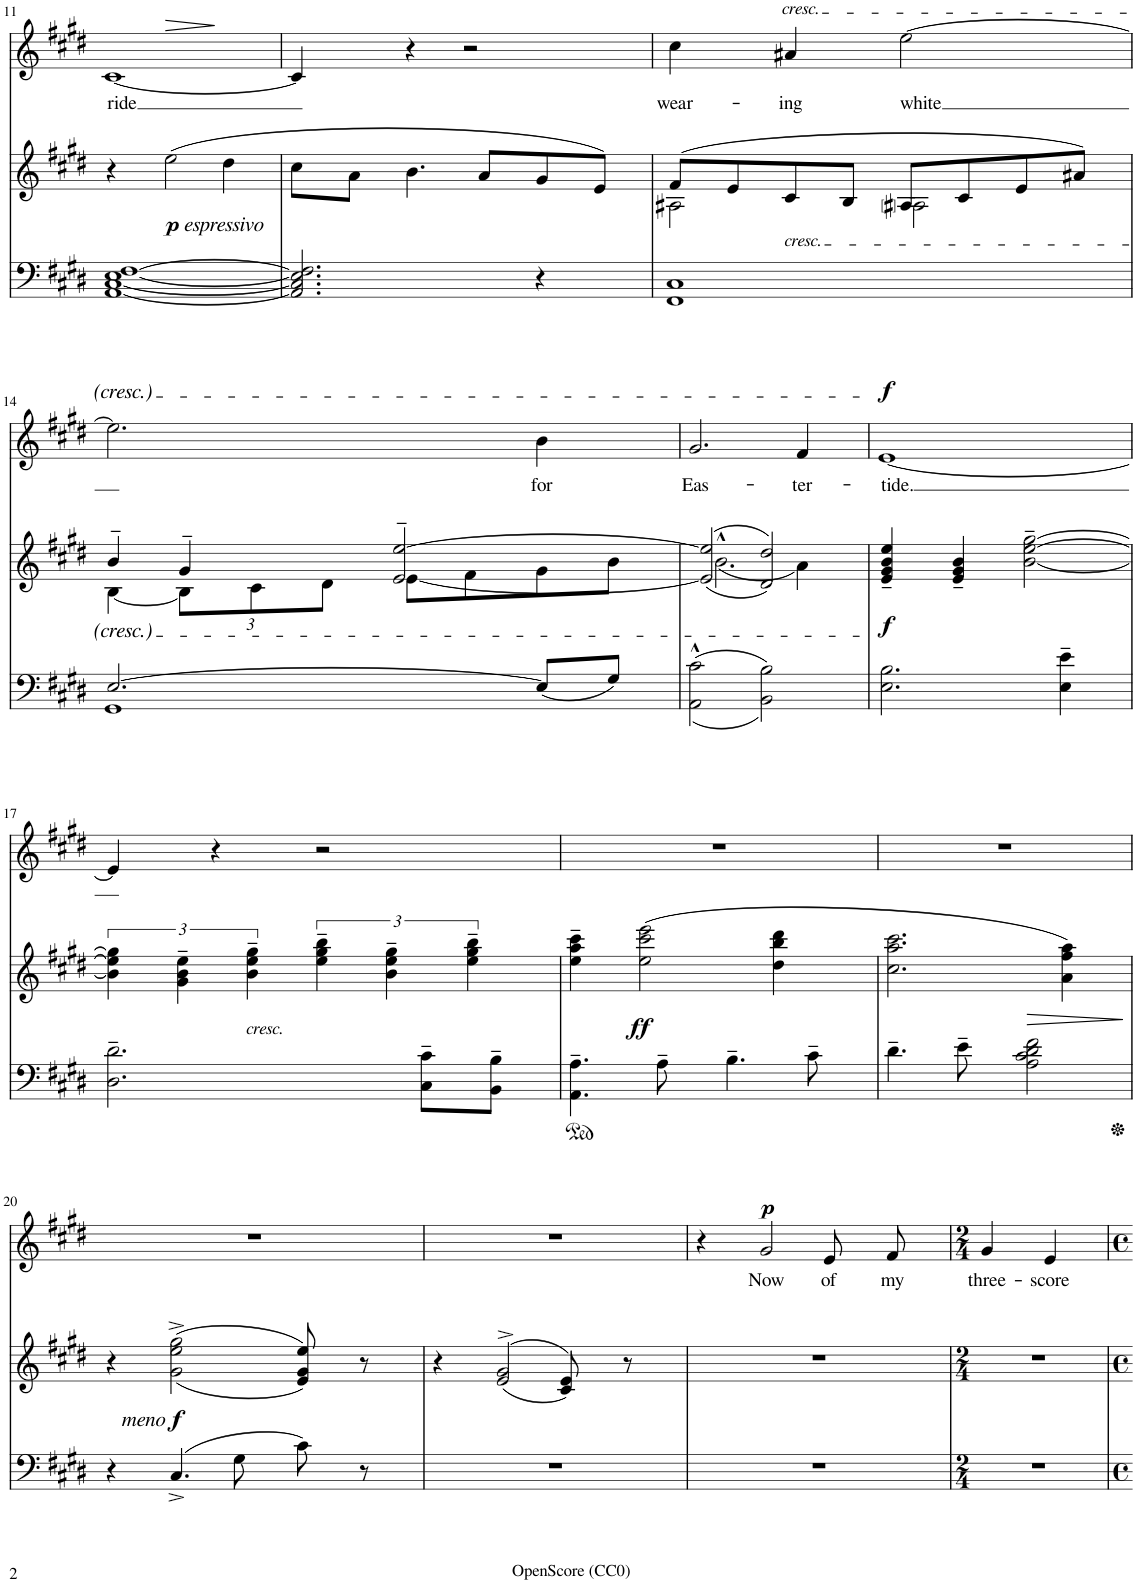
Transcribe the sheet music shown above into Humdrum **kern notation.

**kern	**kern	**dynam	**kern	**text	**dynam
*part2	*part2	*part2	*part1	*part1	*part1
*staff3	*staff2	*staff2/3	*staff1	*staff1	*staff1
*I"Pianoforte	*	*	*I"Voice	*	*
*I'Pno	*	*	*	*	*
!!LO:PB:g=z
*clefF4	*clefG2	*	*clefG2	*	*
*k[f#c#g#d#]	*k[f#c#g#d#]	*	*k[f#c#g#d#]	*	*
*M4/4	*M4/4	*	*M4/4	*	*
*met(c)	*met(c)	*	*met(c)	*	*
=11	=11	=11	=11	=11	=11
!	!	!	!	!LO:LY:b	!
*	*	*	*^	*	*
[1AA [1C# [1E [1F#	4r	.	[1c#	4ryy	ride	.
!	!	!LO:DY:b	!	!	!	!LO:HP:b
!	!	!LO:DY:n=1:b	!	!	!	!
.	(2ee\	p other-dynamics	.	4ryy	.	>
.	.	.	.	4ryy	.	.
.	4dd#\	.	.	4ryy	.	]
*	*	*	*v	*v	*	*
=12	=12	=12	=12	=12	=12
2.AA/] 2.C#/] 2.E/] 2.F#/]	8cc#\L	.	4c#/]	.	.
.	8a\J	.	.	.	.
.	4.b\	.	4r	.	.
.	.	.	2r	.	.
.	8a/L	.	.	.	.
4r	8g#/	.	.	.	.
.	8e/J)	.	.	.	.
=13	=13	=13	=13	=13	=13
*	*^	*	*	*	*
!	!	!	!	!	!LO:LY:b	!
1FF# 1C#	(>8f#/L	2A#X\	.	4cc#\	wear-	.
.	8e/	.	.	.	.	.
!	!	!	!	!LO:TX:a:i:t=cresc.	!	!
!	!LO:TX:b:i:t=cresc.	!	!	!	!	!
!	!	!	!	!	!LO:LY:b	!
.	8c#/	.	.	4a#X/	-ing	.
.	8B/J	.	.	.	.	.
!	!	!	!	!	!LO:LY:b	!
.	8A#j/L	2A#\	.	[2ee\	white	.
.	8c#/	.	.	.	.	.
.	8e/	.	.	.	.	.
.	8a#X/J)	.	.	.	.	.
!!LO:LB:g=z
=14	=14	=14	=14	=14	=14	=14
*^	*	*	*	*	*	*
[2.E/	1GG#	4b~/	[4B\	.	2.ee\]	.	.
*	*	*	*Xbrackettup	*	*	*	*
.	.	4g#~/	12B\L]	.	.	.	.
.	.	.	12c#\	.	.	.	.
.	.	.	12d#\J	.	.	.	.
.	.	[<2e/~ [2ee/~	8e\L	.	.	.	.
.	.	.	8f#\	.	.	.	.
!	!	!	!	!	!	!LO:LY:b	!
8E/L]	.	.	8g#\	.	4b\	for	.
8G#/J	.	.	8b\J	.	.	.	.
*v	*v	*	*	*	*	*	*
=15	=15	=15	=15	=15	=15	=15
!	!	!	!	!	!LO:LY:b	!
2AA\^^ 2c#\^^	(>(<2e/] 2ee/]	(2.b^^\	.	2.g#/	Eas-	.
2BB\ 2B\	2d#/ 2dd#/))	.	.	.	.	.
!	!	!	!	!	!LO:LY:b	!
.	.	4a\)	.	4f#/	-ter-	.
=16	=16	=16	=16	=16	=16	=16
!	!	!	!LO:DY:a=2	!	!LO:LY:b	!LO:DY:a
*	*v	*v	*	*	*	*
2.E\ 2.B\	4e/~ 4g#/~ 4b/~ 4ee/~	f	[1e	-tide.	f
.	4e/~ 4g#/~ 4b/~	.	.	.	.
.	[2b\~ [2ee\~ [2gg#\~	.	.	.	.
4E\~ 4e\~	.	.	.	.	.
!!LO:LB:g=z
=17	=17	=17	=17	=17	=17
*	*brackettup	*	*	*	*
2.D#\~ 2.d#\~	6b\] 6ee\] 6gg#\]	.	4e/]	.	.
.	6g#\~ 6b\~ 6ee\~	.	.	.	.
.	.	.	4r	.	.
!	!LO:TX:b:i:t=cresc.	!	!	!	!
.	6b\~ 6ee\~ 6gg#\~	.	.	.	.
.	6ee\~ 6gg#\~ 6bb\~	.	2r	.	.
.	6b\~ 6ee\~ 6gg#\~	.	.	.	.
8C#\~ 8c#\~L	.	.	.	.	.
.	6ee\~ 6gg#\~ 6bb\~	.	.	.	.
8BB\~ 8B\~J	.	.	.	.	.
=18	=18	=18	=18	=18	=18
4.AA\~ 4.A\~	4ee\~ 4aa\~ 4ccc#\~	.	1r	.	.
!	!	!LO:DY:b	!	!	!
.	(2ee\ 2ccc#\ 2eee\	ff	.	.	.
8A~\	.	.	.	.	.
4.B~\	.	.	.	.	.
.	4dd#\ 4bb\ 4ddd#\	.	.	.	.
8c#~\	.	.	.	.	.
=19	=19	=19	=19	=19	=19
4.d#~\	2.cc#\ 2.aa\ 2.ccc#\	.	1r	.	.
8e~\	.	.	.	.	.
2A\ 2c#\ 2d#\ 2f#\	.	.	.	.	.
.	4a\ 4ff#\ 4aa\)	.	.	.	.
!!LO:LB:g=z
=20	=20	=20	=20	=20	=20
4r	4r	.	1r	.	.
!	!	!LO:DY:b	!	!	!
!	!	!LO:DY:n=1:b	!	!	!
4.C#^/	(<(2g#\^ 2ee\^ 2gg#\^	other-dynamics f	.	.	.
8G#\	.	.	.	.	.
8c#\	8e/ 8g#/ 8ee/))	.	.	.	.
8r	8r	.	.	.	.
=21	=21	=21	=21	=21	=21
1r	4r	.	1r	.	.
.	(>(2e/^> 2g#/^>	.	.	.	.
.	8c#/ 8e/))	.	.	.	.
.	8r	.	.	.	.
=22	=22	=22	=22	=22	=22
1r	1r	.	4r	.	.
!	!	!	!	!LO:LY:b	!LO:DY:a
.	.	.	2g#/	Now	p
!	!	!	!	!LO:LY:b	!
.	.	.	8e/L	of	.
!	!	!	!	!LO:LY:b	!
.	.	.	8f#/J	my	.
=23	=23	=23	=23	=23	=23
*M2/4	*M2/4	*	*M2/4	*	*
!	!	!	!	!LO:LY:b	!
2r	2r	.	4g#/	three-	.
!	!	!	!	!LO:LY:b	!
.	.	.	4e/	-score	.
=	=	=	=	=	=
*-	*-	*-	*-	*-	*-
